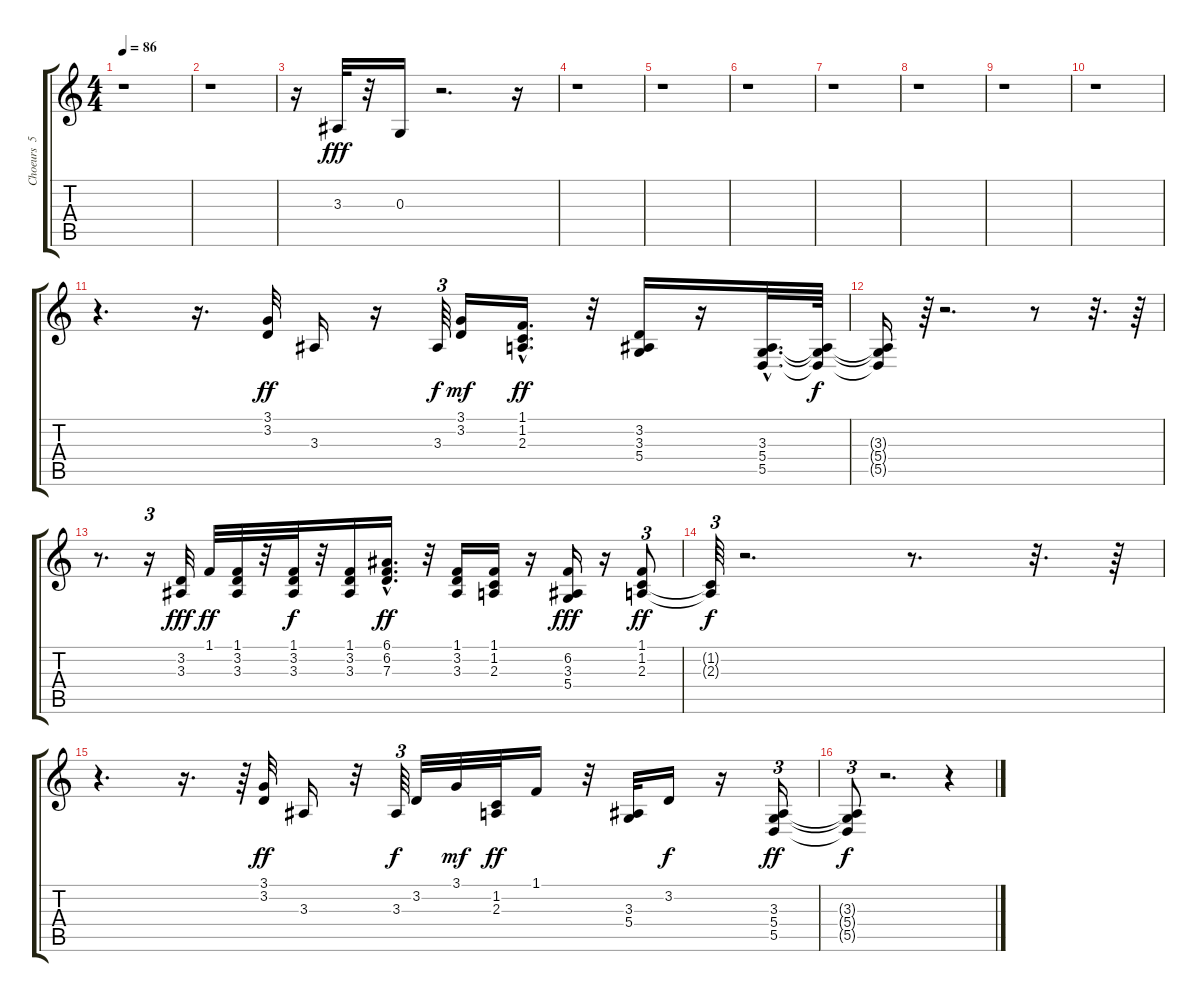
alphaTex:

\track ("Choeurs  5" "Choeurs  5") {instrument voiceoohs}
\staff {score tabs}
\tuning (E4 B3 G3 D3 A2 E2) {hide}
\ts (4 4)
\tempo 86
\clef g2
\ks c
r.1{dy fff} |
r.1 |
r.16 3.3.32 r.32 0.3.16 r.2{d} r.16 |
r.1 |
r.1 |
r.1 |
r.1 |
r.1 |
r.1 |
r.1 |
r.4{d} r.16{d} (3.1 3.2).32{dy ff} 3.3.16 r.16 3.3.64{tu (3 2) dy f} (3.1 3.2).16{dy mf} (1.1{hac} 1.2{hac} 2.3{hac}).16{d dy ff} r.32 (3.2 3.3 5.4).16 r.16 (3.3{hac} 5.4{hac} 5.5{hac}).32{d} (3.3{t} 5.4{t} 5.5{t}).64{dy f} |
(3.3{t} 5.4{t} 5.5{t}).16 r.64{tu (3 2)} r.2{d} r.8 r.32{d} r.64 |
r.8{d} r.16{tu (3 2)} (3.2 3.3).32{dy fff} 1.1.32{dy ff} (1.1 3.2 3.3).32 r.32 (1.1 3.2 3.3).32{dy f} r.32 (1.1 3.2 3.3).16 (6.1{hac} 6.2{hac} 7.3{hac}).16{d dy ff} r.32 (1.1 3.2 3.3).16 (1.1 1.2 2.3).16 r.16 (6.2 3.3 5.4).16{dy fff} r.16 (1.1 1.2 2.3).8{tu (3 2) dy ff} |
(1.2{t} 2.3{t}).64{tu (3 2) dy f} r.2{d} r.8{d} r.32{d} r.64 |
r.4{d} r.16{d} r.64{tu (3 2)} (3.1 3.2).32{dy ff} 3.3.16 r.32 3.3.64{tu (3 2) dy f} 3.2.32 3.1.32{dy mf} (1.2 2.3).32{dy ff} 1.1.16 r.32 (3.3 5.4).32 3.2.16{dy f} r.16 (3.3 5.4 5.5).16{tu (3 2) dy ff} |
(3.3{t} 5.4{t} 5.5{t}).8{tu (3 2) dy f} r.2{d} r.4{tu (3 2)}
